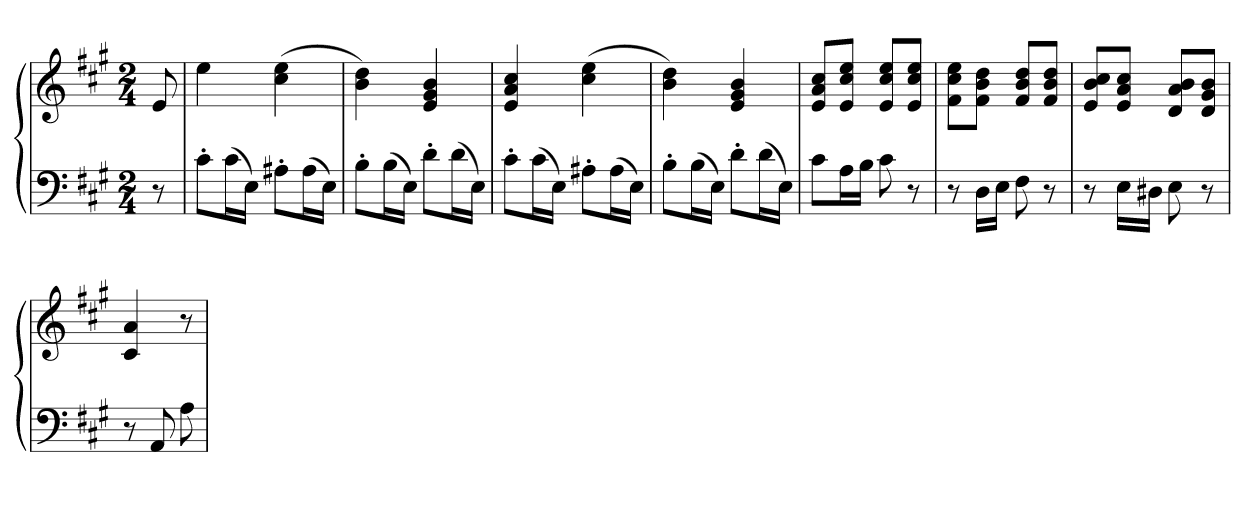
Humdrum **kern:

**kern	**kern
*part1	*part1
*staff2	*staff1
*clefF4	*clefG2
*k[f#c#g#]	*k[f#c#g#]
*A:	*A:
*M2/4	*M2/4
=	=
8r	8e
=	=
8c#'L	4ee
(16c#L	.
16EJJ)	.
8A#X'L	(4cc# 4ee
(16A#L	.
16EJJ)	.
=	=
8B'L	4b 4dd)
(16BL	.
16EJJ)	.
8d'L	4e 4g# 4b
(16dL	.
16EJJ)	.
=	=
8c#'L	4e 4a 4cc#
(16c#L	.
16EJJ)	.
8A#X'L	(4cc# 4ee
(16A#L	.
16EJJ)	.
=	=
8B'L	4b 4dd)
(16BL	.
16EJJ)	.
8d'L	4e 4g# 4b
(16dL	.
16EJJ)	.
=	=
8c#L	8e 8a 8cc#L
16AL	8e 8cc# 8eeJ
16BJJ	.
8c#	8e 8cc# 8eeL
8r	8e 8cc# 8eeJ
=	=
8r	8f# 8cc# 8eeL
16DLL	8f# 8b 8ddJ
16EJJ	.
8F#	8f# 8b 8ddL
8r	8f# 8b 8ddJ
=	=
8r	8e 8b 8cc#L
16ELL	8e 8a 8cc#J
16D#XJJ	.
8E	8d 8a 8bL
8r	8d 8g# 8bJ
=	=
8r	4c# 4a
8AA	.
8A	8r
=	=
*-	*-
